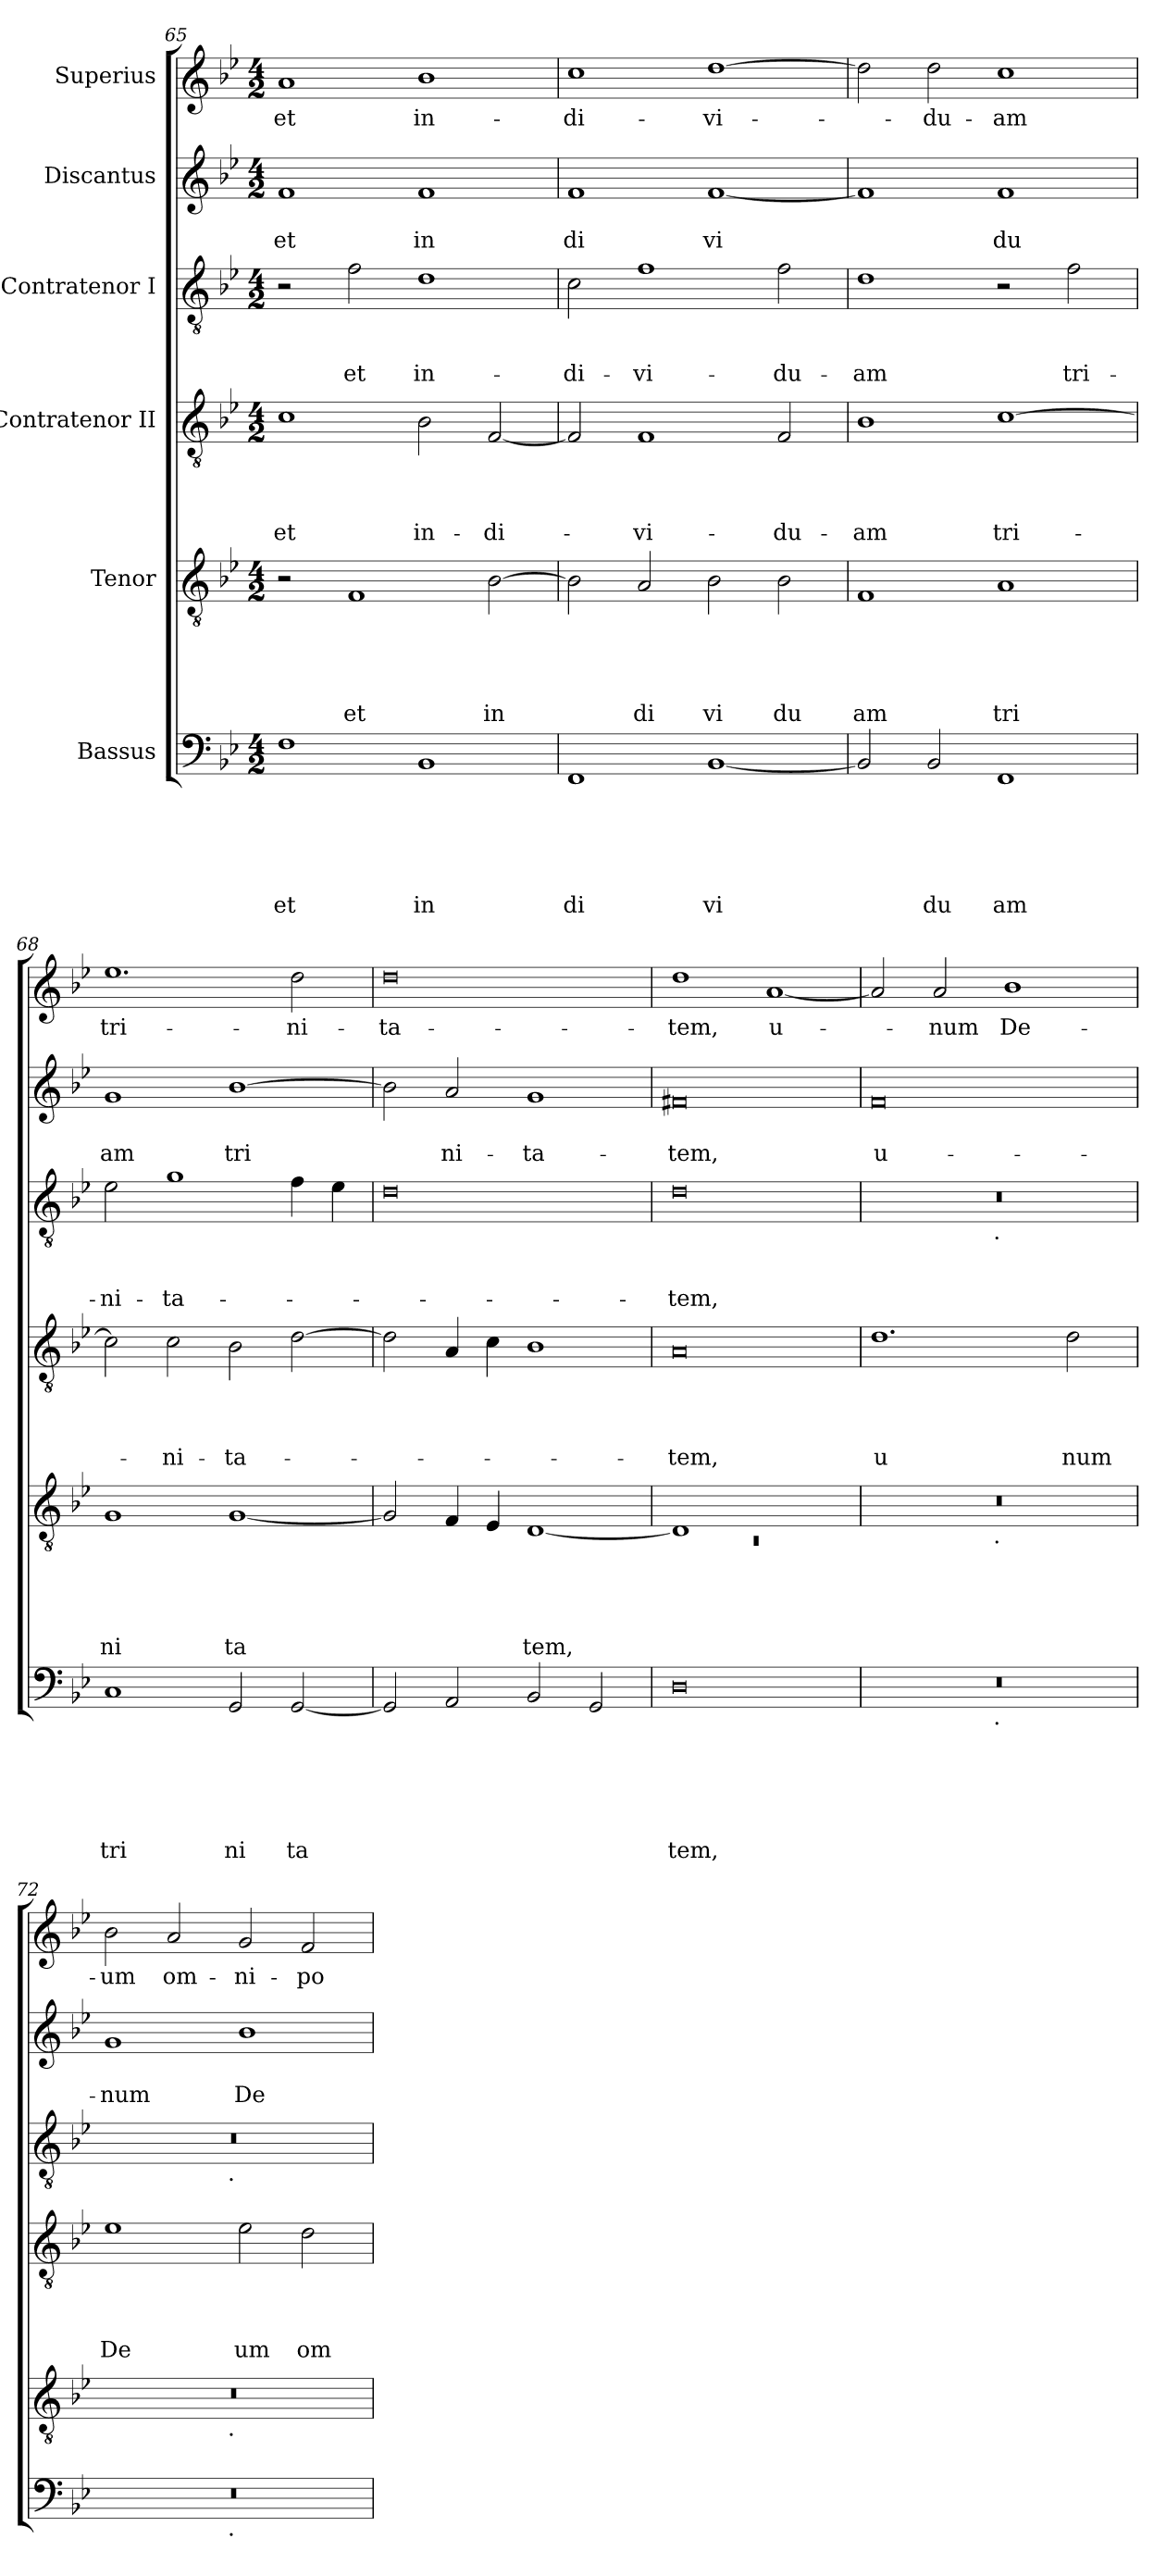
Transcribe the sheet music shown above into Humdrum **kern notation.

**kern	**text	**text	**text	**text	**text	**text	**kern	**text	**text	**text	**text	**text	**kern	**text	**text	**text	**text	**kern	**text	**text	**text	**kern	**text	**text	**kern	**text
*part6	*part6	*part6	*part6	*part6	*part6	*part6	*part5	*part5	*part5	*part5	*part5	*part5	*part4	*part4	*part4	*part4	*part4	*part3	*part3	*part3	*part3	*part2	*part2	*part2	*part1	*part1
*staff6	*staff6	*staff6	*staff6	*staff6	*staff6	*staff6	*staff5	*staff5	*staff5	*staff5	*staff5	*staff5	*staff4	*staff4	*staff4	*staff4	*staff4	*staff3	*staff3	*staff3	*staff3	*staff2	*staff2	*staff2	*staff1	*staff1
*I"Bassus	*	*	*	*	*	*	*I"Tenor	*	*	*	*	*	*I"Contratenor II	*	*	*	*	*I"Contratenor I	*	*	*	*I"Discantus	*	*	*I"Superius	*
*clefF4	*	*	*	*	*	*	*clefGv2	*	*	*	*	*	*clefGv2	*	*	*	*	*clefGv2	*	*	*	*clefG2	*	*	*clefG2	*
*k[b-e-]	*	*	*	*	*	*	*k[b-e-]	*	*	*	*	*	*k[b-e-]	*	*	*	*	*k[b-e-]	*	*	*	*k[b-e-]	*	*	*k[b-e-]	*
*B-:	*	*	*	*	*	*	*B-:	*	*	*	*	*	*B-:	*	*	*	*	*B-:	*	*	*	*B-:	*	*	*B-:	*
*M4/2	*	*	*	*	*	*	*M4/2	*	*	*	*	*	*M4/2	*	*	*	*	*M4/2	*	*	*	*M4/2	*	*	*M4/2	*
=65	=65	=65	=65	=65	=65	=65	=65	=65	=65	=65	=65	=65	=65	=65	=65	=65	=65	=65	=65	=65	=65	=65	=65	=65	=65	=65
!	!	!	!	!	!	!LO:LY:b	!	!	!	!	!	!	!	!	!	!	!LO:LY:b	!	!	!	!	!	!	!LO:LY:b	!	!LO:LY:b
1F	.	.	.	.	.	et	2r	.	.	.	.	.	1c	.	.	.	et	2r	.	.	.	1f	.	et	1a	et
!	!	!	!	!	!	!	!	!	!	!	!	!LO:LY:b	!	!	!	!	!	!	!	!	!LO:LY:b	!	!	!	!	!
.	.	.	.	.	.	.	1F	.	.	.	.	et	.	.	.	.	.	2f\	.	.	et	.	.	.	.	.
!	!	!	!	!	!	!LO:LY:b	!	!	!	!	!	!	!	!	!	!	!LO:LY:b	!	!	!	!LO:LY:b	!	!	!LO:LY:b	!	!LO:LY:b
1BB-	.	.	.	.	.	in	.	.	.	.	.	.	2B-\	.	.	.	in-	1d	.	.	in-	1f	.	in	1b-	in-
!	!	!	!	!	!	!	!	!	!	!	!	!LO:LY:b	!	!	!	!	!LO:LY:b	!	!	!	!	!	!	!	!	!
.	.	.	.	.	.	.	[>2B-\	.	.	.	.	in	[<2F/	.	.	.	-di-	.	.	.	.	.	.	.	.	.
=66	=66	=66	=66	=66	=66	=66	=66	=66	=66	=66	=66	=66	=66	=66	=66	=66	=66	=66	=66	=66	=66	=66	=66	=66	=66	=66
!	!	!	!	!	!	!LO:LY:b	!	!	!	!	!	!	!	!	!	!	!	!	!	!	!LO:LY:b	!	!	!LO:LY:b	!	!LO:LY:b
1FF	.	.	.	.	.	di	2B-\]	.	.	.	.	.	2F/]	.	.	.	.	2c\	.	.	-di-	1f	.	di	1cc	-di-
!	!	!	!	!	!	!	!	!	!	!	!	!LO:LY:b	!	!	!	!	!LO:LY:b	!	!	!	!LO:LY:b	!	!	!	!	!
.	.	.	.	.	.	.	2A/	.	.	.	.	di	1F	.	.	.	-vi-	1f	.	.	-vi-	.	.	.	.	.
!	!	!	!	!	!	!LO:LY:b	!	!	!	!	!	!LO:LY:b	!	!	!	!	!	!	!	!	!	!	!	!LO:LY:b	!	!LO:LY:b
[<1BB-	.	.	.	.	.	vi	2B-\	.	.	.	.	vi	.	.	.	.	.	.	.	.	.	[<1f	.	vi	[>1dd	-vi-
!	!	!	!	!	!	!	!	!	!	!	!	!LO:LY:b	!	!	!	!	!LO:LY:b	!	!	!	!LO:LY:b	!	!	!	!	!
.	.	.	.	.	.	.	2B-\	.	.	.	.	du	2F/	.	.	.	-du-	2f\	.	.	-du-	.	.	.	.	.
=67	=67	=67	=67	=67	=67	=67	=67	=67	=67	=67	=67	=67	=67	=67	=67	=67	=67	=67	=67	=67	=67	=67	=67	=67	=67	=67
!	!	!	!	!	!	!	!	!	!	!	!	!LO:LY:b	!	!	!	!	!LO:LY:b	!	!	!	!LO:LY:b	!	!	!	!	!
2BB-/]	.	.	.	.	.	.	1F	.	.	.	.	am	1B-	.	.	.	-am	1d	.	.	-am	1f]	.	.	2dd\]	.
!	!	!	!	!	!	!LO:LY:b	!	!	!	!	!	!	!	!	!	!	!	!	!	!	!	!	!	!	!	!LO:LY:b
2BB-/	.	.	.	.	.	du	.	.	.	.	.	.	.	.	.	.	.	.	.	.	.	.	.	.	2dd\	-du-
!	!	!	!	!	!	!LO:LY:b	!	!	!	!	!	!LO:LY:b	!	!	!	!	!LO:LY:b	!	!	!	!	!	!	!LO:LY:b	!	!LO:LY:b
1FF	.	.	.	.	.	am	1A	.	.	.	.	tri	[>1c	.	.	.	tri-	2r	.	.	.	1f	.	du	1cc	-am
!	!	!	!	!	!	!	!	!	!	!	!	!	!	!	!	!	!	!	!	!	!LO:LY:b	!	!	!	!	!
.	.	.	.	.	.	.	.	.	.	.	.	.	.	.	.	.	.	2f\	.	.	tri-	.	.	.	.	.
=68	=68	=68	=68	=68	=68	=68	=68	=68	=68	=68	=68	=68	=68	=68	=68	=68	=68	=68	=68	=68	=68	=68	=68	=68	=68	=68
!	!	!	!	!	!	!LO:LY:b	!	!	!	!	!	!LO:LY:b	!	!	!	!	!	!	!	!	!LO:LY:b	!	!	!LO:LY:b	!	!LO:LY:b
1C	.	.	.	.	.	tri	1G	.	.	.	.	ni	2c\]	.	.	.	.	2e-\	.	.	-ni-	1g	.	am	1.ee-	tri-
!	!	!	!	!	!	!	!	!	!	!	!	!	!	!	!	!	!LO:LY:b	!	!	!	!LO:LY:b	!	!	!	!	!
.	.	.	.	.	.	.	.	.	.	.	.	.	2c\	.	.	.	-ni-	1g	.	.	-ta-	.	.	.	.	.
!	!	!	!	!	!	!LO:LY:b	!	!	!	!	!	!LO:LY:b	!	!	!	!	!LO:LY:b	!	!	!	!	!	!	!LO:LY:b	!	!
2GG/	.	.	.	.	.	ni	[>1G	.	.	.	.	ta	2B-\	.	.	.	-ta-	.	.	.	.	[>1b-	.	tri	.	.
!	!	!	!	!	!	!LO:LY:b	!	!	!	!	!	!	!	!	!	!	!	!	!	!	!	!	!	!	!	!LO:LY:b
[>2GG/	.	.	.	.	.	ta	.	.	.	.	.	.	[>2d\	.	.	.	.	4f\	.	.	.	.	.	.	2dd\	-ni-
.	.	.	.	.	.	.	.	.	.	.	.	.	.	.	.	.	.	4e-\	.	.	.	.	.	.	.	.
!!LO:PB:g=z
=69	=69	=69	=69	=69	=69	=69	=69	=69	=69	=69	=69	=69	=69	=69	=69	=69	=69	=69	=69	=69	=69	=69	=69	=69	=69	=69
!	!	!	!	!	!	!	!	!	!	!	!	!	!	!	!	!	!	!	!	!	!	!	!	!	!	!LO:LY:b
2GG/]	.	.	.	.	.	.	2G/]	.	.	.	.	.	2d\]	.	.	.	.	0d	.	.	.	2b-\]	.	.	0dd	-ta-
!	!	!	!	!	!	!	!	!	!	!	!	!	!	!	!	!	!	!	!	!	!	!	!	!LO:LY:b	!	!
2AA/	.	.	.	.	.	.	4F/	.	.	.	.	.	4A/	.	.	.	.	.	.	.	.	2a/	.	ni-	.	.
.	.	.	.	.	.	.	4E-/	.	.	.	.	.	4c\	.	.	.	.	.	.	.	.	.	.	.	.	.
!	!	!	!	!	!	!	!	!	!	!	!	!LO:LY:b	!	!	!	!	!	!	!	!	!	!	!	!LO:LY:b	!	!
2BB-/	.	.	.	.	.	.	[<1D	.	.	.	.	tem,	1B-	.	.	.	.	.	.	.	.	1g	.	-ta-	.	.
2GG/	.	.	.	.	.	.	.	.	.	.	.	.	.	.	.	.	.	.	.	.	.	.	.	.	.	.
=70	=70	=70	=70	=70	=70	=70	=70	=70	=70	=70	=70	=70	=70	=70	=70	=70	=70	=70	=70	=70	=70	=70	=70	=70	=70	=70
*	*	*	*	*	*	*	*^	*	*	*	*	*	*	*	*	*	*	*	*	*	*	*	*	*	*	*
!	!	!	!	!	!	!LO:LY:b	!	!LO:N:vis=1	!	!	!	!	!	!	!	!	!	!LO:LY:b	!	!	!	!LO:LY:b	!	!	!LO:LY:b	!	!LO:LY:b
0D	.	.	.	.	.	tem,	1D]	0rC	.	.	.	.	.	0A	.	.	.	-tem,	0d	.	.	-tem,	0f#X	.	-tem,	1dd	-tem,
!	!	!	!	!	!	!	!	!	!	!	!	!	!	!	!	!	!	!	!	!	!	!	!	!	!	!	!LO:LY:b
.	.	.	.	.	.	.	1ryy	.	.	.	.	.	.	.	.	.	.	.	.	.	.	.	.	.	.	[<1a	u-
=71	=71	=71	=71	=71	=71	=71	=71	=71	=71	=71	=71	=71	=71	=71	=71	=71	=71	=71	=71	=71	=71	=71	=71	=71	=71	=71	=71
!	!	!	!	!	!	!	!	!	!	!	!	!	!	!	!	!	!	!LO:LY:b	!	!	!	!	!	!	!LO:LY:b	!	!
*^	*	*	*	*	*	*	*	*	*	*	*	*	*	*	*	*	*	*	*^	*	*	*	*	*	*	*	*
0r	2ryy	.	.	.	.	.	.	0r	2ryy	.	.	.	.	.	1.d	.	.	.	u	0r	2ryy	.	.	.	0f	.	u-	2a/]	.
!	!	!	!	!	!	!	!	!	!	!	!	!	!	!	!	!	!	!	!	!	!	!	!	!	!	!	!	!	!LO:LY:b
.	4...ryy	.	.	.	.	.	.	.	4...ryy	.	.	.	.	.	.	.	.	.	.	.	4...ryy	.	.	.	.	.	.	2a/	-num
!	!	!	!	!	!	!	!	!	!	!	!	!	!	!	!	!	!	!	!	!	!LO:TX:b:t=.	!	!	!	!	!	!	!	!
!	!	!	!	!	!	!	!	!	!LO:TX:b:t=.	!	!	!	!	!	!	!	!	!	!	!	!	!	!	!	!	!	!	!	!
!	!LO:TX:b:t=.	!	!	!	!	!	!	!	!	!	!	!	!	!	!	!	!	!	!	!	!	!	!	!	!	!	!	!	!
.	1ryy	.	.	.	.	.	.	.	1ryy	.	.	.	.	.	.	.	.	.	.	.	1ryy	.	.	.	.	.	.	.	.
!	!	!	!	!	!	!	!	!	!	!	!	!	!	!	!	!	!	!	!	!	!	!	!	!	!	!	!	!	!LO:LY:b
.	.	.	.	.	.	.	.	.	.	.	.	.	.	.	.	.	.	.	.	.	.	.	.	.	.	.	.	1b-	De-
!	!	!	!	!	!	!	!	!	!	!	!	!	!	!	!	!	!	!	!LO:LY:b	!	!	!	!	!	!	!	!	!	!
.	.	.	.	.	.	.	.	.	.	.	.	.	.	.	2d\	.	.	.	num	.	.	.	.	.	.	.	.	.	.
.	32ryy	.	.	.	.	.	.	.	32ryy	.	.	.	.	.	.	.	.	.	.	.	32ryy	.	.	.	.	.	.	.	.
=72	=72	=72	=72	=72	=72	=72	=72	=72	=72	=72	=72	=72	=72	=72	=72	=72	=72	=72	=72	=72	=72	=72	=72	=72	=72	=72	=72	=72	=72
!	!	!	!	!	!	!	!	!	!	!	!	!	!	!	!	!	!	!	!LO:LY:b	!	!	!	!	!	!	!	!LO:LY:b	!	!LO:LY:b
0r	2ryy	.	.	.	.	.	.	0r	2ryy	.	.	.	.	.	1e-	.	.	.	De	0r	2ryy	.	.	.	1g	.	-num	2b-\	-um
!	!	!	!	!	!	!	!	!	!	!	!	!	!	!	!	!	!	!	!	!	!	!	!	!	!	!	!	!	!LO:LY:b
.	4...ryy	.	.	.	.	.	.	.	4...ryy	.	.	.	.	.	.	.	.	.	.	.	4...ryy	.	.	.	.	.	.	2a/	om-
!	!	!	!	!	!	!	!	!	!	!	!	!	!	!	!	!	!	!	!	!	!LO:TX:b:t=.	!	!	!	!	!	!	!	!
!	!	!	!	!	!	!	!	!	!LO:TX:b:t=.	!	!	!	!	!	!	!	!	!	!	!	!	!	!	!	!	!	!	!	!
!	!LO:TX:b:t=.	!	!	!	!	!	!	!	!	!	!	!	!	!	!	!	!	!	!	!	!	!	!	!	!	!	!	!	!
.	1ryy	.	.	.	.	.	.	.	1ryy	.	.	.	.	.	.	.	.	.	.	.	1ryy	.	.	.	.	.	.	.	.
!	!	!	!	!	!	!	!	!	!	!	!	!	!	!	!	!	!	!	!LO:LY:b	!	!	!	!	!	!	!	!LO:LY:b	!	!LO:LY:b
.	.	.	.	.	.	.	.	.	.	.	.	.	.	.	2e-\	.	.	.	um	.	.	.	.	.	1b-	.	De-	2g/	-ni-
!	!	!	!	!	!	!	!	!	!	!	!	!	!	!	!	!	!	!	!LO:LY:b	!	!	!	!	!	!	!	!	!	!LO:LY:b
.	.	.	.	.	.	.	.	.	.	.	.	.	.	.	2d\	.	.	.	om	.	.	.	.	.	.	.	.	2f/	-po-
.	32ryy	.	.	.	.	.	.	.	32ryy	.	.	.	.	.	.	.	.	.	.	.	32ryy	.	.	.	.	.	.	.	.
*v	*v	*	*	*	*	*	*	*	*	*	*	*	*	*	*	*	*	*	*	*v	*v	*	*	*	*	*	*	*	*
*	*	*	*	*	*	*	*v	*v	*	*	*	*	*	*	*	*	*	*	*	*	*	*	*	*	*	*	*
=	=	=	=	=	=	=	=	=	=	=	=	=	=	=	=	=	=	=	=	=	=	=	=	=	=	=
*-	*-	*-	*-	*-	*-	*-	*-	*-	*-	*-	*-	*-	*-	*-	*-	*-	*-	*-	*-	*-	*-	*-	*-	*-	*-	*-
